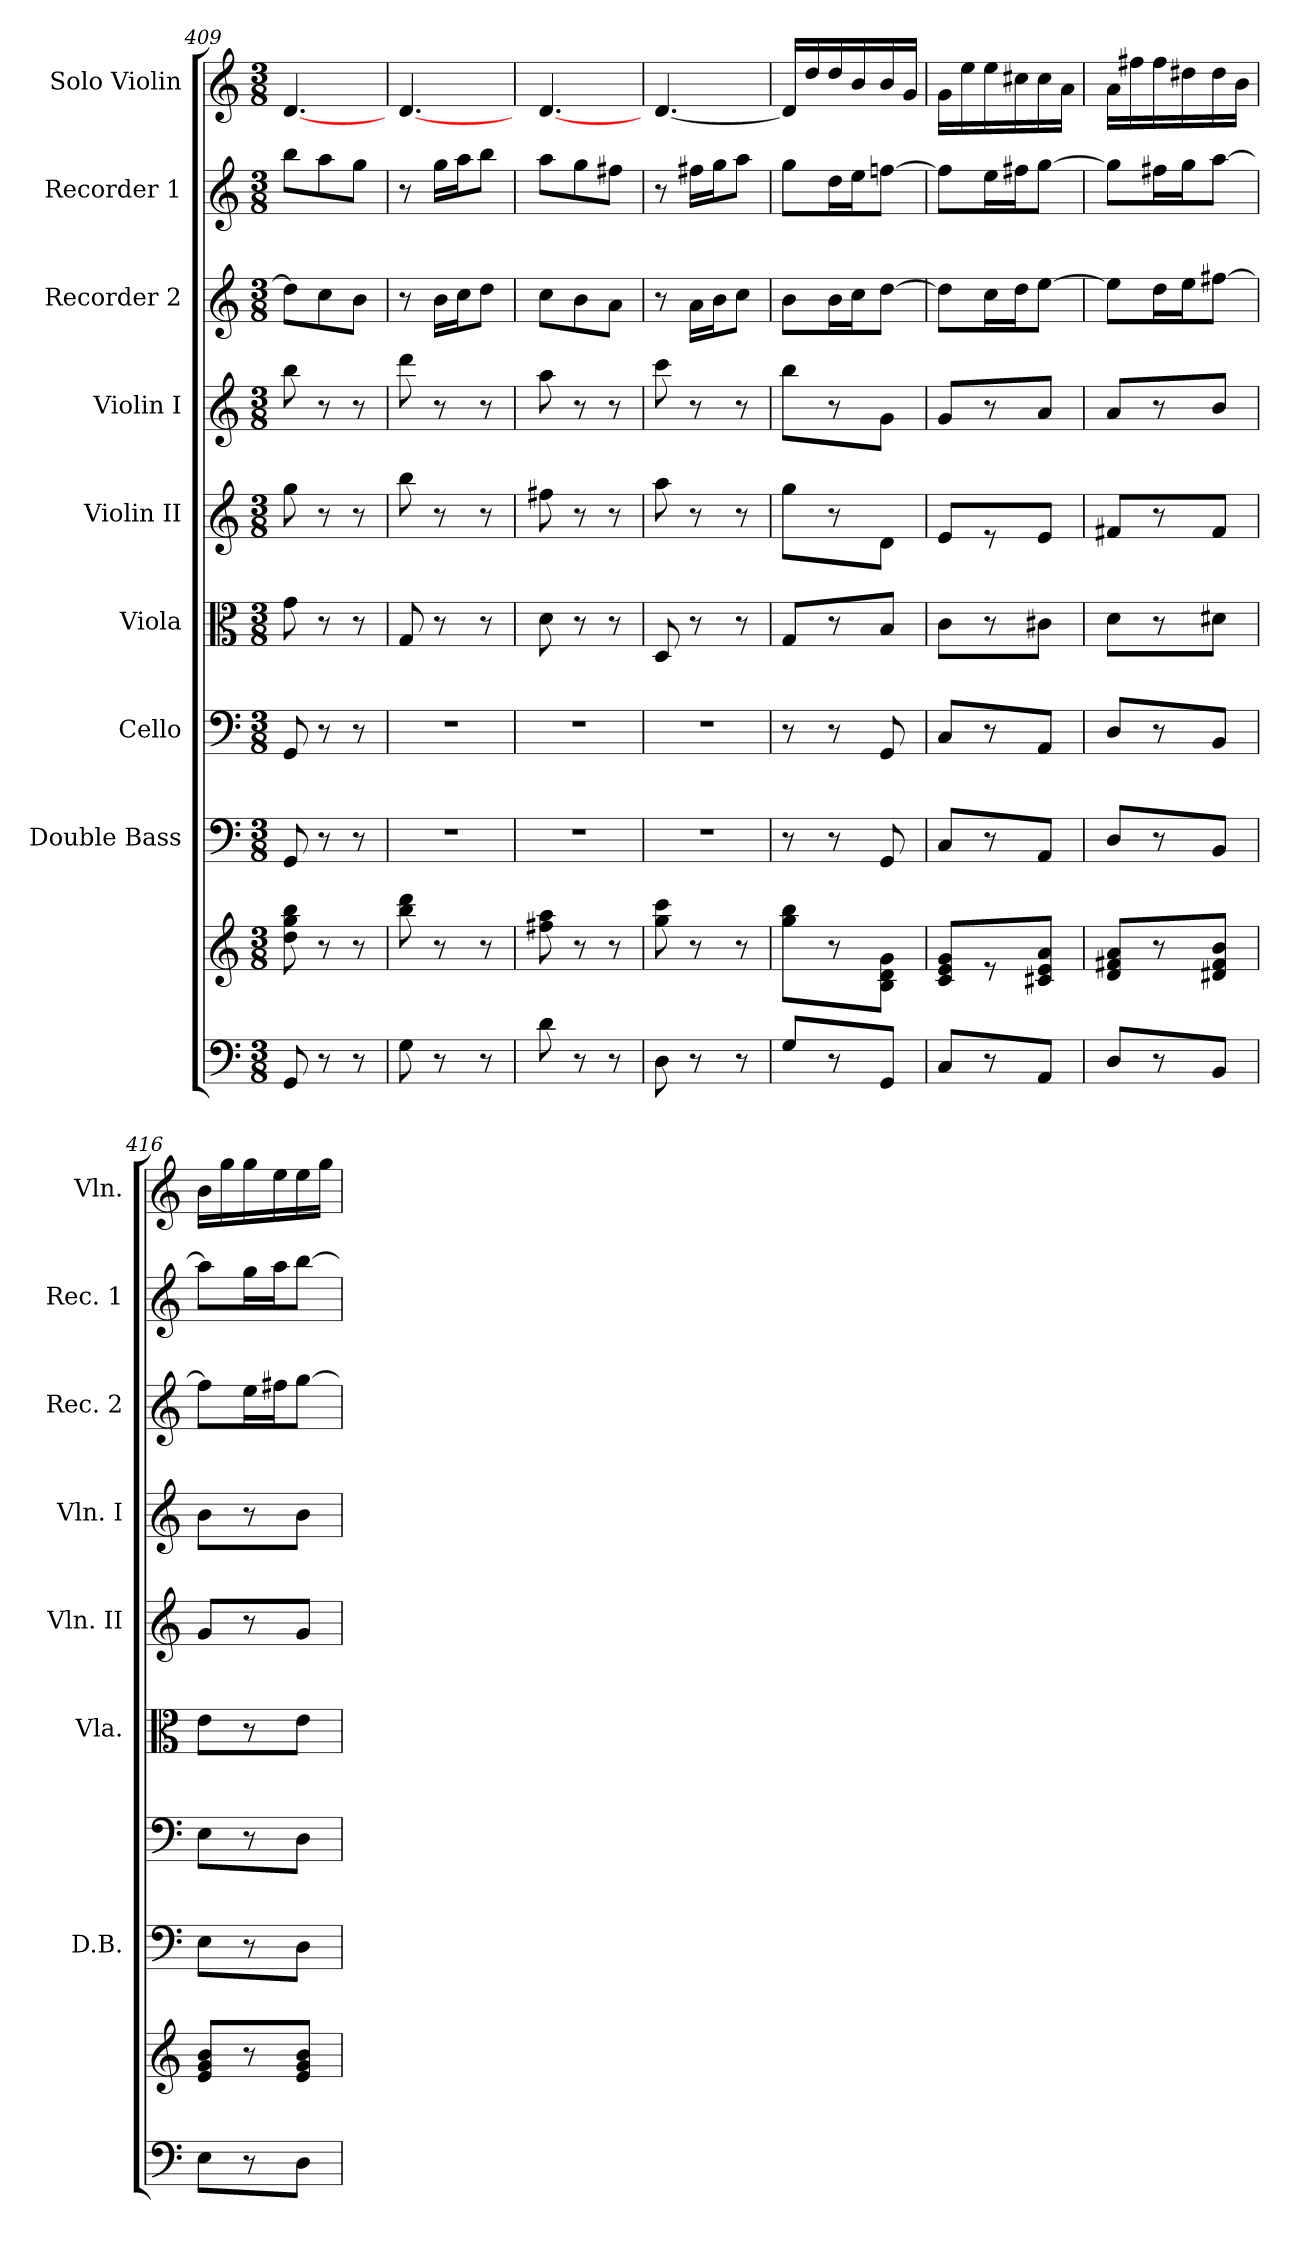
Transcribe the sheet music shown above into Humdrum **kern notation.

**kern	**kern	**kern	**kern	**kern	**kern	**kern	**kern	**kern	**kern
*part9	*part9	*part8	*part7	*part6	*part5	*part4	*part3	*part2	*part1
*staff10	*staff9	*staff8	*staff7	*staff6	*staff5	*staff4	*staff3	*staff2	*staff1
*	*	*I"Double Bass	*I"Cello	*I"Viola	*I"Violin II	*I"Violin I	*I"Recorder 2	*I"Recorder 1	*I"Solo Violin
*	*	*I'D.B.	*	*I'Vla.	*I'Vln. II	*I'Vln. I	*I'Rec. 2	*I'Rec. 1	*I'Vln.
*clefF4	*clefG2	*clefF4	*clefF4	*clefC3	*clefG2	*clefG2	*clefG2	*clefG2	*clefG2
*	*	*ITrd7c12	*	*	*	*	*	*	*
*M3/8	*M3/8	*M3/8	*M3/8	*M3/8	*M3/8	*M3/8	*M3/8	*M3/8	*M3/8
=409	=409	=409	=409	=409	=409	=409	=409	=409	=409
8GG/	8dd\ 8gg\ 8bb\	8GGG/	8GG/	8g\	8gg\	8bb\	8dd\L]	8bb\L	[4.d/
8r	8r	8r	8r	8r	8r	8r	8cc\	8aa\	.
8r	8r	8r	8r	8r	8r	8r	8b\J	8gg\J	.
=410	=410	=410	=410	=410	=410	=410	=410	=410	=410
8G\	8bb\ 8ddd\	4.r	4.r	8G/	8bb\	8ddd\	8r	8r	[4.d/
8r	8r	.	.	8r	8r	8r	16b\LL	16gg\LL	.
.	.	.	.	.	.	.	16cc\J	16aa\J	.
8r	8r	.	.	8r	8r	8r	8dd\J	8bb\J	.
=411	=411	=411	=411	=411	=411	=411	=411	=411	=411
8d\	8ff#\ 8aa\	4.r	4.r	8d\	8ff#\	8aa\	8cc\L	8aa\L	[4.d/
8r	8r	.	.	8r	8r	8r	8b\	8gg\	.
8r	8r	.	.	8r	8r	8r	8a\J	8ff#\J	.
=412	=412	=412	=412	=412	=412	=412	=412	=412	=412
8D\	8gg\ 8ccc\	4.r	4.r	8D/	8aa\	8ccc\	8r	8r	[4.d/
8r	8r	.	.	8r	8r	8r	16a\LL	16ff#\LL	.
.	.	.	.	.	.	.	16b\J	16gg\J	.
8r	8r	.	.	8r	8r	8r	8cc\J	8aa\J	.
=413	=413	=413	=413	=413	=413	=413	=413	=413	=413
8G/L	8gg\ 8bb\L	8r	8r	8G/L	8gg\L	8bb\L	8b\L	8gg\L	16d/LL]
.	.	.	.	.	.	.	.	.	16dd/
8r	8r	8r	8r	8r	8r	8r	16b\L	16dd\L	16dd/
.	.	.	.	.	.	.	16cc\J	16ee\J	16b/
8GG/J	8B\ 8d\ 8g\J	8GGG/	8GG/	8B/J	8d\J	8g\J	[8dd\J	[8ffn\J	16b/
.	.	.	.	.	.	.	.	.	16g/JJ
=414	=414	=414	=414	=414	=414	=414	=414	=414	=414
8C/L	8c/ 8e/ 8g/L	8CC/L	8C/L	8c\L	8e/L	8g/L	8dd\L]	8ff\L]	16g\LL
.	.	.	.	.	.	.	.	.	16ee\
8r	8r	8r	8r	8r	8r	8r	16cc\L	16ee\L	16ee\
.	.	.	.	.	.	.	16dd\J	16ff#\J	16cc#\
8AA/J	8c#/ 8e/ 8a/J	8AAA/J	8AA/J	8c#\J	8e/J	8a/J	[8ee\J	[8gg\J	16cc#\
.	.	.	.	.	.	.	.	.	16a\JJ
=415	=415	=415	=415	=415	=415	=415	=415	=415	=415
8D/L	8d/ 8f#/ 8a/L	8DD/L	8D/L	8d\L	8f#/L	8a/L	8ee\L]	8gg\L]	16a\LL
.	.	.	.	.	.	.	.	.	16ff#\
8r	8r	8r	8r	8r	8r	8r	16dd\L	16ff#\L	16ff#\
.	.	.	.	.	.	.	16ee\J	16gg\J	16dd#\
8BB/J	8d#/ 8f#/ 8b/J	8BBB/J	8BB/J	8d#\J	8f#/J	8b/J	[8ff#\J	[8aa\J	16dd#\
.	.	.	.	.	.	.	.	.	16b\JJ
=416	=416	=416	=416	=416	=416	=416	=416	=416	=416
8E\L	8e/ 8g/ 8b/L	8EE\L	8E\L	8e\L	8g/L	8b\L	8ff#\L]	8aa\L]	16b\LL
.	.	.	.	.	.	.	.	.	16gg\
8r	8r	8r	8r	8r	8r	8r	16ee\L	16gg\L	16gg\
.	.	.	.	.	.	.	16ff#\J	16aa\J	16ee\
8D\J	8e/ 8g/ 8b/J	8DD\J	8D\J	8e\J	8g/J	8b\J	[8gg\J	[8bb\J	16ee\
.	.	.	.	.	.	.	.	.	16gg\JJ
=	=	=	=	=	=	=	=	=	=
*-	*-	*-	*-	*-	*-	*-	*-	*-	*-
